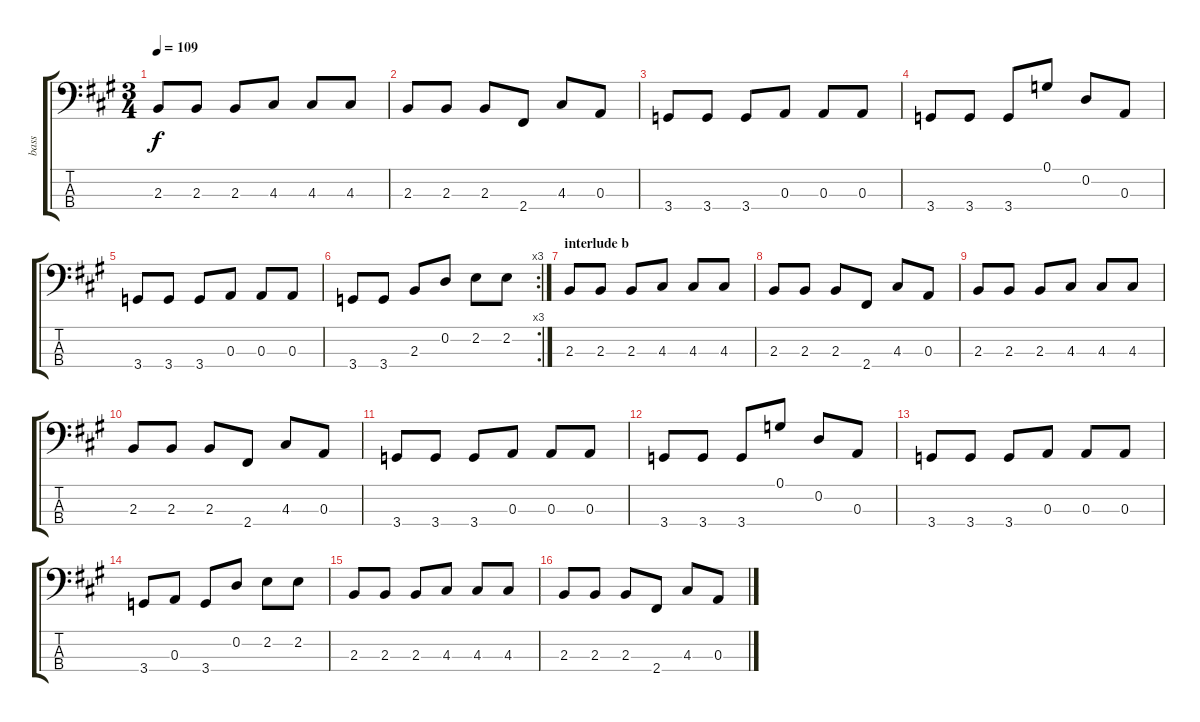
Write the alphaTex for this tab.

\track ("bass" "bass") {instrument electricbasspick}
\staff {score tabs}
\tuning (G2 D2 A1 E1) {hide}
\ts (3 4)
\tempo 109
\clef f4
\ks a
2.3.8{dy f} 2.3.8 2.3.8 4.3.8 4.3.8 4.3.8 |
2.3.8 2.3.8 2.3.8 2.4.8 4.3.8 0.3.8 |
3.4.8 3.4.8 3.4.8 0.3.8 0.3.8 0.3.8 |
3.4.8 3.4.8 3.4.8 0.1.8 0.2.8 0.3.8 |
3.4.8 3.4.8 3.4.8 0.3.8 0.3.8 0.3.8 |
\rc 3
3.4.8 3.4.8 2.3.8 0.2.8 2.2.8 2.2.8 |
\section ("" "interlude b")
2.3.8 2.3.8 2.3.8 4.3.8 4.3.8 4.3.8 |
2.3.8 2.3.8 2.3.8 2.4.8 4.3.8 0.3.8 |
2.3.8 2.3.8 2.3.8 4.3.8 4.3.8 4.3.8 |
2.3.8 2.3.8 2.3.8 2.4.8 4.3.8 0.3.8 |
3.4.8 3.4.8 3.4.8 0.3.8 0.3.8 0.3.8 |
3.4.8 3.4.8 3.4.8 0.1.8 0.2.8 0.3.8 |
3.4.8 3.4.8 3.4.8 0.3.8 0.3.8 0.3.8 |
3.4.8 0.3.8 3.4.8 0.2.8 2.2.8 2.2.8 |
2.3.8 2.3.8 2.3.8 4.3.8 4.3.8 4.3.8 |
2.3.8 2.3.8 2.3.8 2.4.8 4.3.8 0.3.8
